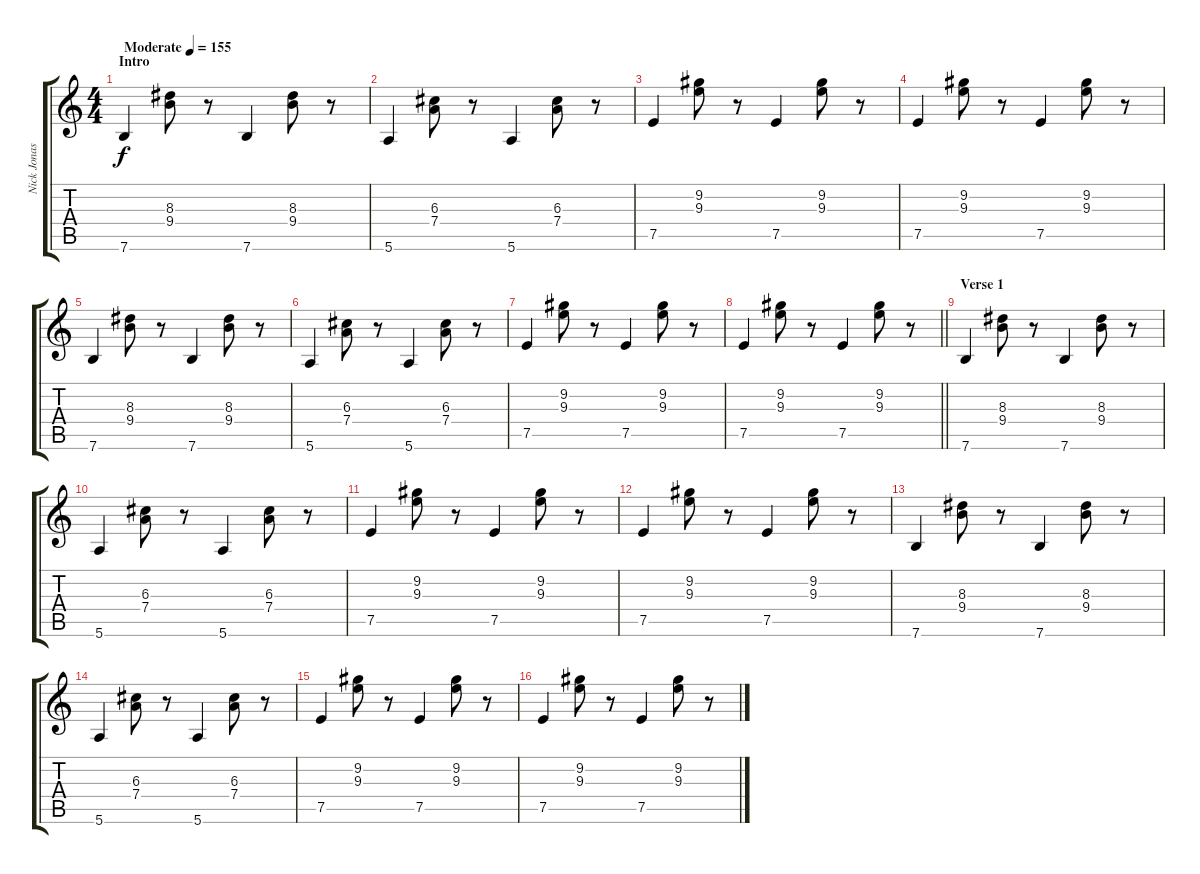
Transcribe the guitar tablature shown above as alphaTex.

\track ("Nick Jonas - Guitar" "Nick Jonas") {instrument acousticguitarnylon}
\staff {score tabs}
\tuning (E4 B3 G3 D3 A2 E2) {hide}
\ts (4 4)
\section ("" "Intro")
\tempo (155 "Moderate")
\clef g2
\ks c
7.6.4{dy f instrument acousticguitarnylon} (8.3 9.4).8 r.8 7.6.4 (8.3 9.4).8 r.8 |
5.6.4 (6.3 7.4).8 r.8 5.6.4 (6.3 7.4).8 r.8 |
7.5.4 (9.2 9.3).8 r.8 7.5.4 (9.2 9.3).8 r.8 |
7.5.4 (9.2 9.3).8 r.8 7.5.4 (9.2 9.3).8 r.8 |
7.6.4 (8.3 9.4).8 r.8 7.6.4 (8.3 9.4).8 r.8 |
5.6.4 (6.3 7.4).8 r.8 5.6.4 (6.3 7.4).8 r.8 |
7.5.4 (9.2 9.3).8 r.8 7.5.4 (9.2 9.3).8 r.8 |
\barLineRight lightlight
7.5.4 (9.2 9.3).8 r.8 7.5.4 (9.2 9.3).8 r.8 |
\section ("" "Verse 1")
7.6.4 (8.3 9.4).8 r.8 7.6.4 (8.3 9.4).8 r.8 |
5.6.4 (6.3 7.4).8 r.8 5.6.4 (6.3 7.4).8 r.8 |
7.5.4 (9.2 9.3).8 r.8 7.5.4 (9.2 9.3).8 r.8 |
7.5.4 (9.2 9.3).8 r.8 7.5.4 (9.2 9.3).8 r.8 |
7.6.4 (8.3 9.4).8 r.8 7.6.4 (8.3 9.4).8 r.8 |
5.6.4 (6.3 7.4).8 r.8 5.6.4 (6.3 7.4).8 r.8 |
7.5.4 (9.2 9.3).8 r.8 7.5.4 (9.2 9.3).8 r.8 |
7.5.4 (9.2 9.3).8 r.8 7.5.4 (9.2 9.3).8 r.8
